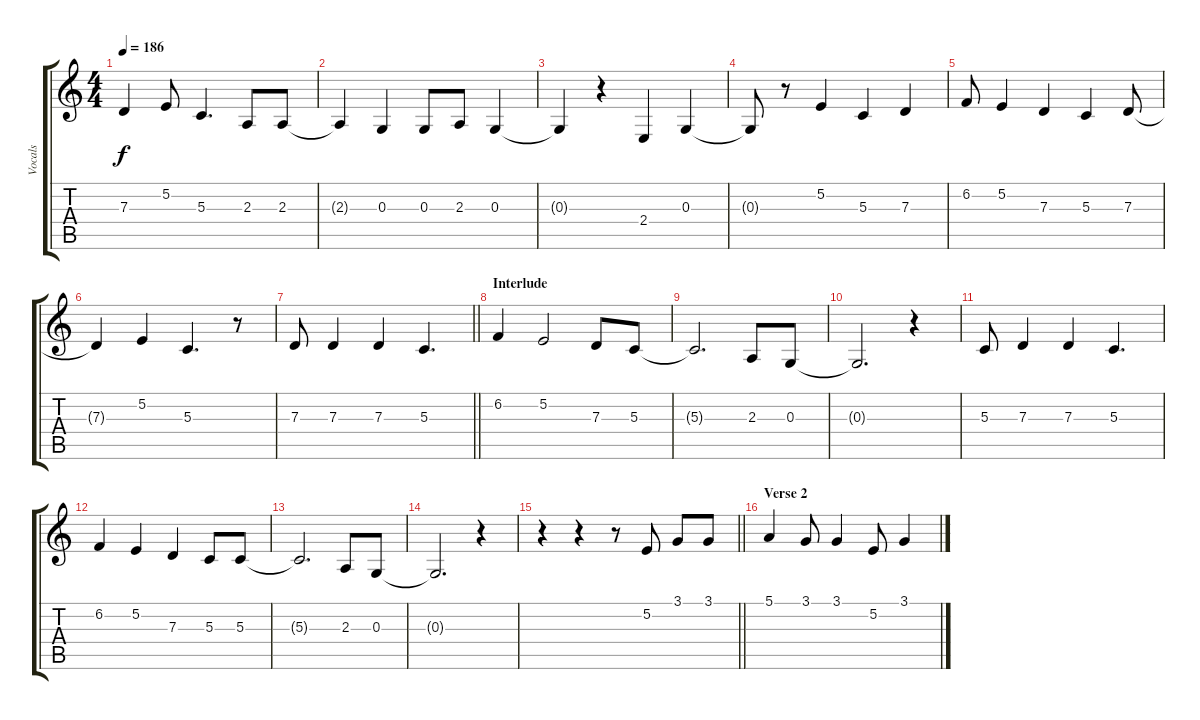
\track ("Vocals" "Vocals") {instrument altosax}
\staff {score tabs}
\tuning (E4 B3 G3 D3 A2 E2) {hide}
\ts (4 4)
\tempo 186
\clef g2
\ks c
7.3.4{dy f} 5.2.8 5.3.4{d} 2.3.8 2.3.8 |
2.3{t}.4 0.3.4 0.3.8 2.3.8 0.3.4 |
0.3{t}.4 r.4 2.4.4 0.3.4 |
0.3{t}.8 r.8 5.2.4 5.3.4 7.3.4 |
6.2.8 5.2.4 7.3.4 5.3.4 7.3.8 |
7.3{t}.4 5.2.4 5.3.4{d} r.8 |
\barLineRight lightlight
7.3.8 7.3.4 7.3.4 5.3.4{d} |
\section ("" "Interlude")
6.2.4 5.2.2 7.3.8 5.3.8 |
5.3{t}.2{d} 2.3.8 0.3.8 |
0.3{t}.2{d} r.4 |
5.3.8 7.3.4 7.3.4 5.3.4{d} |
6.2.4 5.2.4 7.3.4 5.3.8 5.3.8 |
5.3{t}.2{d} 2.3.8 0.3.8 |
0.3{t}.2{d} r.4 |
\barLineRight lightlight
r.4 r.4 r.8 5.2.8 3.1.8 3.1.8 |
\section ("" "Verse 2")
5.1.4 3.1.8 3.1.4 5.2.8 3.1.4
